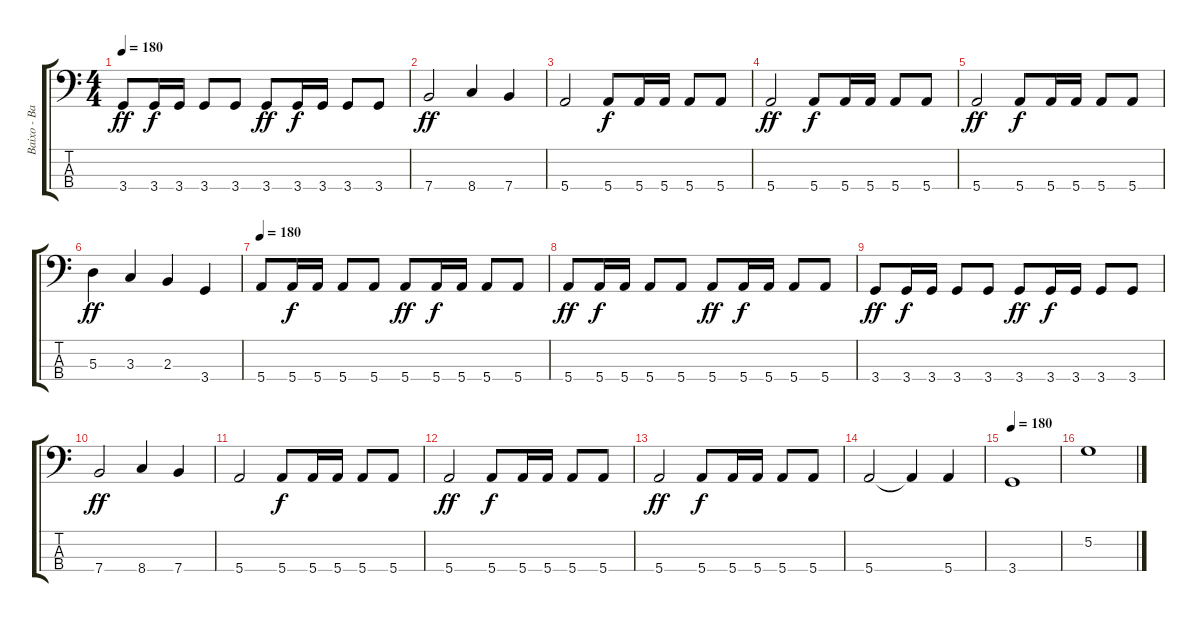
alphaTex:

\track ("Baixo - Bass" "Baixo - Ba") {instrument electricbassfinger}
\staff {score tabs}
\tuning (G2 D2 A1 E1) {hide}
\ts (4 4)
\tempo 180
\clef f4
\ks c
3.4.8{dy ff} 3.4.16{dy f} 3.4.16 3.4.8 3.4.8 3.4.8{dy ff} 3.4.16{dy f} 3.4.16 3.4.8 3.4.8 |
7.4.2{dy ff} 8.4.4 7.4.4 |
5.4.2 5.4.8{dy f} 5.4.16 5.4.16 5.4.8 5.4.8 |
5.4.2{dy ff} 5.4.8{dy f} 5.4.16 5.4.16 5.4.8 5.4.8 |
5.4.2{dy ff} 5.4.8{dy f} 5.4.16 5.4.16 5.4.8 5.4.8 |
5.3.4{dy ff} 3.3.4 2.3.4 3.4.4 |
\tempo 180
5.4.8 5.4.16{dy f} 5.4.16 5.4.8 5.4.8 5.4.8{dy ff} 5.4.16{dy f} 5.4.16 5.4.8 5.4.8 |
5.4.8{dy ff} 5.4.16{dy f} 5.4.16 5.4.8 5.4.8 5.4.8{dy ff} 5.4.16{dy f} 5.4.16 5.4.8 5.4.8 |
3.4.8{dy ff} 3.4.16{dy f} 3.4.16 3.4.8 3.4.8 3.4.8{dy ff} 3.4.16{dy f} 3.4.16 3.4.8 3.4.8 |
7.4.2{dy ff} 8.4.4 7.4.4 |
5.4.2 5.4.8{dy f} 5.4.16 5.4.16 5.4.8 5.4.8 |
5.4.2{dy ff} 5.4.8{dy f} 5.4.16 5.4.16 5.4.8 5.4.8 |
5.4.2{dy ff} 5.4.8{dy f} 5.4.16 5.4.16 5.4.8 5.4.8 |
5.4.2 5.4{t}.4 5.4.4 |
\tempo 180
3.4.1 |
5.2.1
